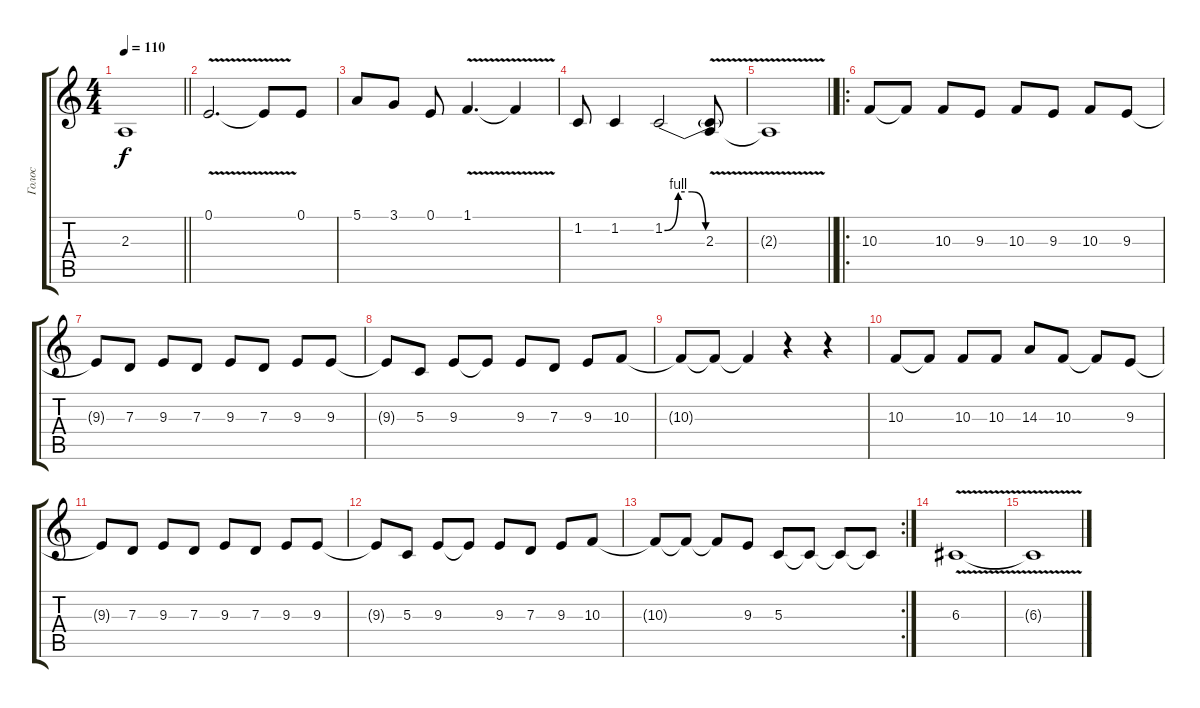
\track ("Голос" "Голос") {instrument flute}
\staff {score tabs}
\tuning (E4 B3 G3 D3 A2 E2) {hide}
\ts (4 4)
\tempo 110
\clef g2
\barLineRight lightlight
\ks c
2.3{t}.1{dy f} |
0.1{v}.2{d} 0.1{t}.8 0.1.8 |
5.1.8 3.1.8 0.1.8 1.1{v}.4{d} 1.1{t}.4 |
1.2.8 1.2.4 1.2{be (custom 0 0 10 4 20 4 30 0 60 0)}.2 (1.2{t} 2.3{v}).8 |
\barLineRight lightlight
2.3{t}.1 |
\ro
10.3.8 10.3{t}.8 10.3.8 9.3.8 10.3.8 9.3.8 10.3.8 9.3.8 |
9.3{t}.8 7.3.8 9.3.8 7.3.8 9.3.8 7.3.8 9.3.8 9.3.8 |
9.3{t}.8 5.3.8 9.3.8 9.3{t}.8 9.3.8 7.3.8 9.3.8 10.3.8 |
10.3{t}.8 10.3{t}.8 10.3{t}.4 r.4 r.4 |
10.3.8 10.3{t}.8 10.3.8 10.3.8 14.3.8 10.3.8 10.3{t}.8 9.3.8 |
9.3{t}.8 7.3.8 9.3.8 7.3.8 9.3.8 7.3.8 9.3.8 9.3.8 |
9.3{t}.8 5.3.8 9.3.8 9.3{t}.8 9.3.8 7.3.8 9.3.8 10.3.8 |
\rc 2
10.3{t}.8 10.3{t}.8 10.3{t}.8 9.3.8 5.3.8 5.3{t}.8 5.3{t}.8 5.3{t}.8 |
6.3{v}.1{volume 0} |
6.3{t}.1
